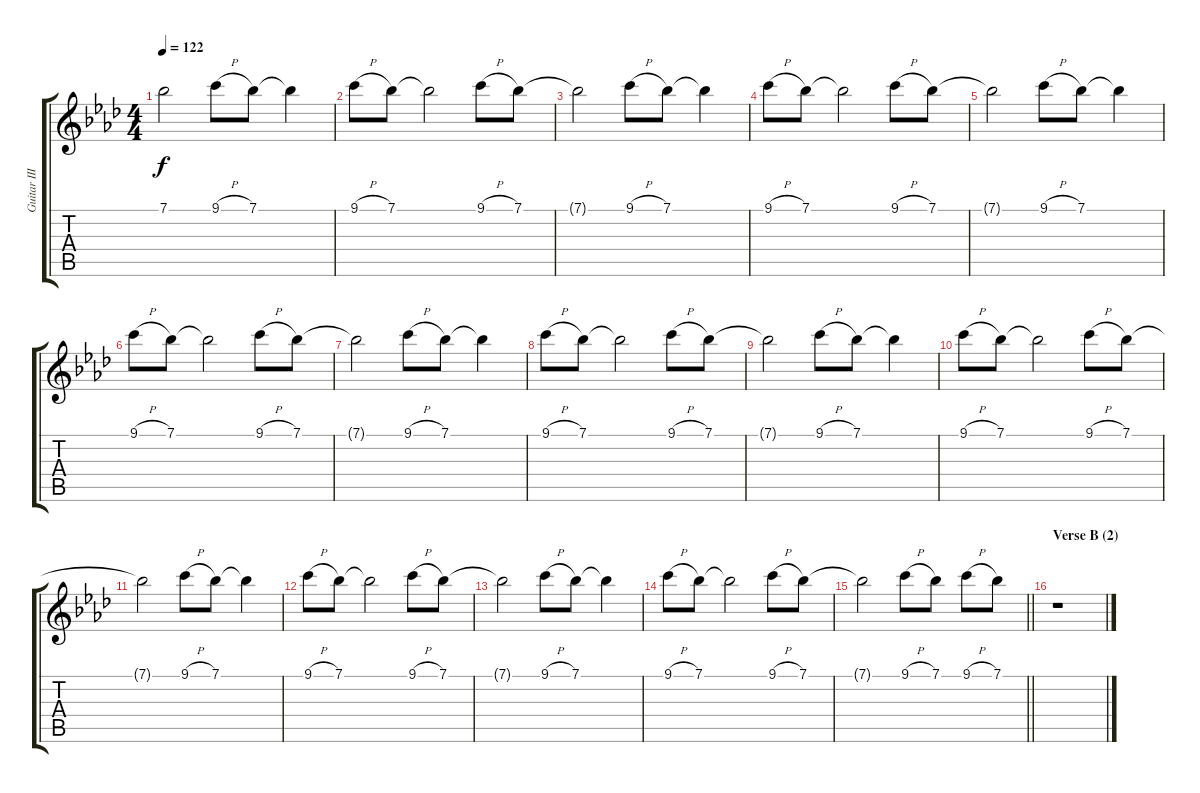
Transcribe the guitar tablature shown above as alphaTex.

\track ("Guitar III" "Guitar III") {instrument overdrivenguitar}
\staff {score tabs}
\tuning (Eb4 Bb3 Gb3 Db3 Ab2 Db2) {hide}
\ts (4 4)
\tempo 122
\clef g2
\ks ab
7.1{t}.2{dy f} 9.1{h}.8 7.1.8 7.1{t}.4 |
9.1{h}.8 7.1.8 7.1{t}.2 9.1{h}.8 7.1.8 |
7.1{t}.2 9.1{h}.8 7.1.8 7.1{t}.4 |
9.1{h}.8 7.1.8 7.1{t}.2 9.1{h}.8 7.1.8 |
7.1{t}.2 9.1{h}.8 7.1.8 7.1{t}.4 |
9.1{h}.8 7.1.8 7.1{t}.2 9.1{h}.8 7.1.8 |
7.1{t}.2 9.1{h}.8 7.1.8 7.1{t}.4 |
9.1{h}.8 7.1.8 7.1{t}.2 9.1{h}.8 7.1.8 |
7.1{t}.2 9.1{h}.8 7.1.8 7.1{t}.4 |
9.1{h}.8 7.1.8 7.1{t}.2 9.1{h}.8 7.1.8 |
7.1{t}.2 9.1{h}.8 7.1.8 7.1{t}.4 |
9.1{h}.8 7.1.8 7.1{t}.2 9.1{h}.8 7.1.8 |
7.1{t}.2 9.1{h}.8 7.1.8 7.1{t}.4 |
9.1{h}.8 7.1.8 7.1{t}.2 9.1{h}.8 7.1.8 |
\barLineRight lightlight
7.1{t}.2 9.1{h}.8 7.1.8 9.1{h}.8 7.1.8 |
\section ("" "Verse B (2)")
r.1
